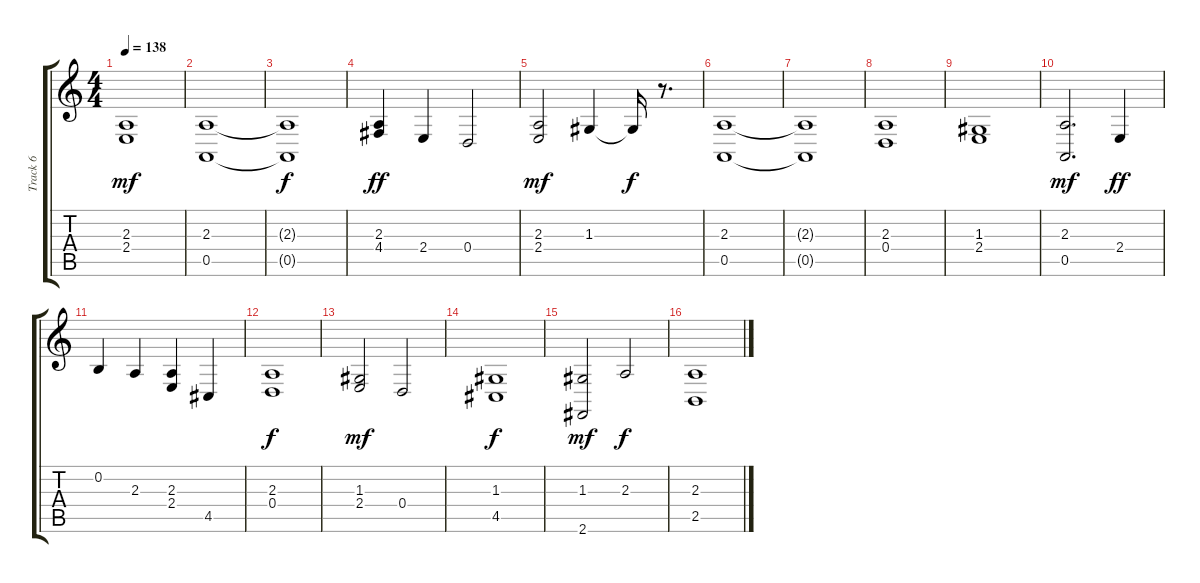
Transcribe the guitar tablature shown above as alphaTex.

\track ("Track 6" "Track 6") {instrument stringensemble2}
\staff {score tabs}
\tuning (E4 B3 G3 D3 A2 E2) {hide}
\ts (4 4)
\tempo 138
\clef g2
\ks c
(2.3 2.4).1{dy mf} |
(2.3 0.5).1 |
(2.3{t} 0.5{t}).1{dy f} |
(2.3 4.4).4{dy ff} 2.4.4 0.4.2 |
(2.3 2.4).2{dy mf} 1.3.4 1.3{t}.16{dy f} r.8{d} |
(2.3 0.5).1 |
(2.3{t} 0.5{t}).1 |
(2.3 0.4).1 |
(1.3 2.4).1 |
(2.3 0.5).2{d dy mf} 2.4.4{dy ff} |
0.2.4 2.3.4 (2.3 2.4).4 4.5.4 |
(2.3 0.4).1{dy f} |
(1.3 2.4).2{dy mf} 0.4.2 |
(1.3 4.5).1{dy f} |
(1.3 2.6).2{dy mf} 2.3.2{dy f} |
(2.3 2.5).1
